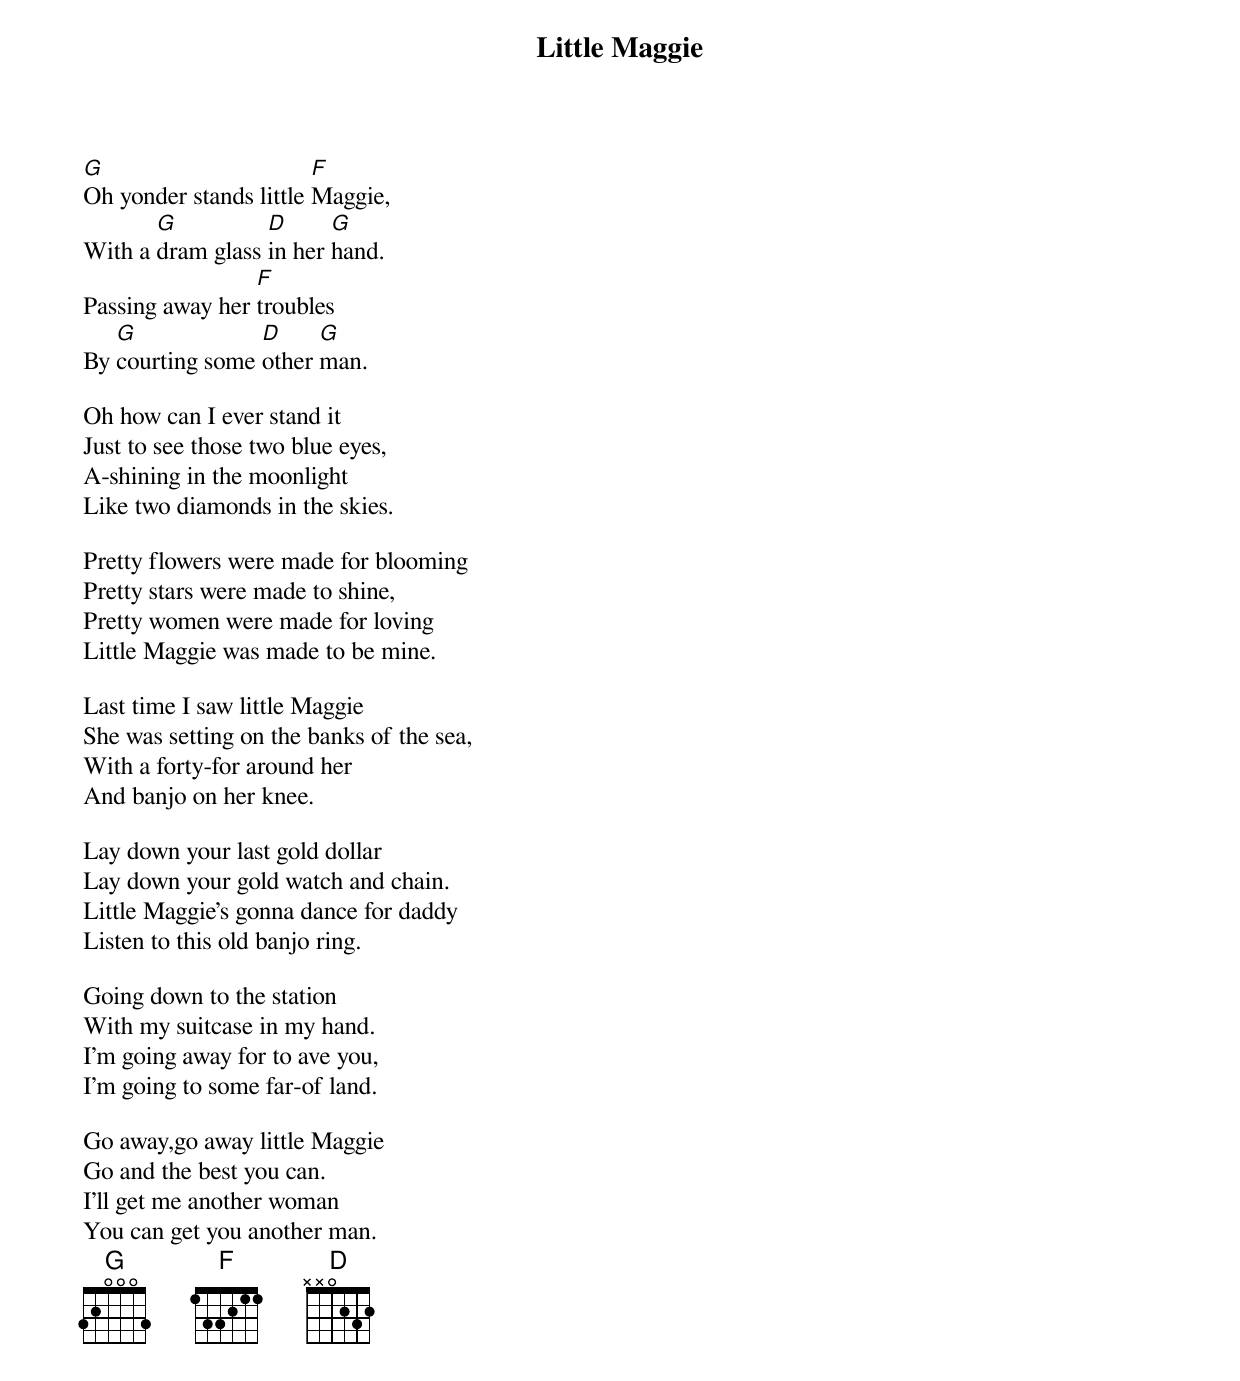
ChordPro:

{title: Little Maggie}

[G]Oh yonder stands little [F]Maggie,
With a [G]dram glass [D]in her [G]hand.
Passing away her [F]troubles
By [G]courting some [D]other [G]man.

Oh how can I ever stand it
Just to see those two blue eyes,
A-shining in the moonlight
Like two diamonds in the skies.

Pretty flowers were made for blooming
Pretty stars were made to shine,
Pretty women were made for loving
Little Maggie was made to be mine.

Last time I saw little Maggie
She was setting on the banks of the sea,
With a forty-for around her
And banjo on her knee.

Lay down your last gold dollar
Lay down your gold watch and chain.
Little Maggie's gonna dance for daddy
Listen to this old banjo ring.

Going down to the station
With my suitcase in my hand.
I'm going away for to ave you,
I'm going to some far-of land.

Go away,go away little Maggie
Go and the best you can.
I'll get me another woman
You can get you another man.
